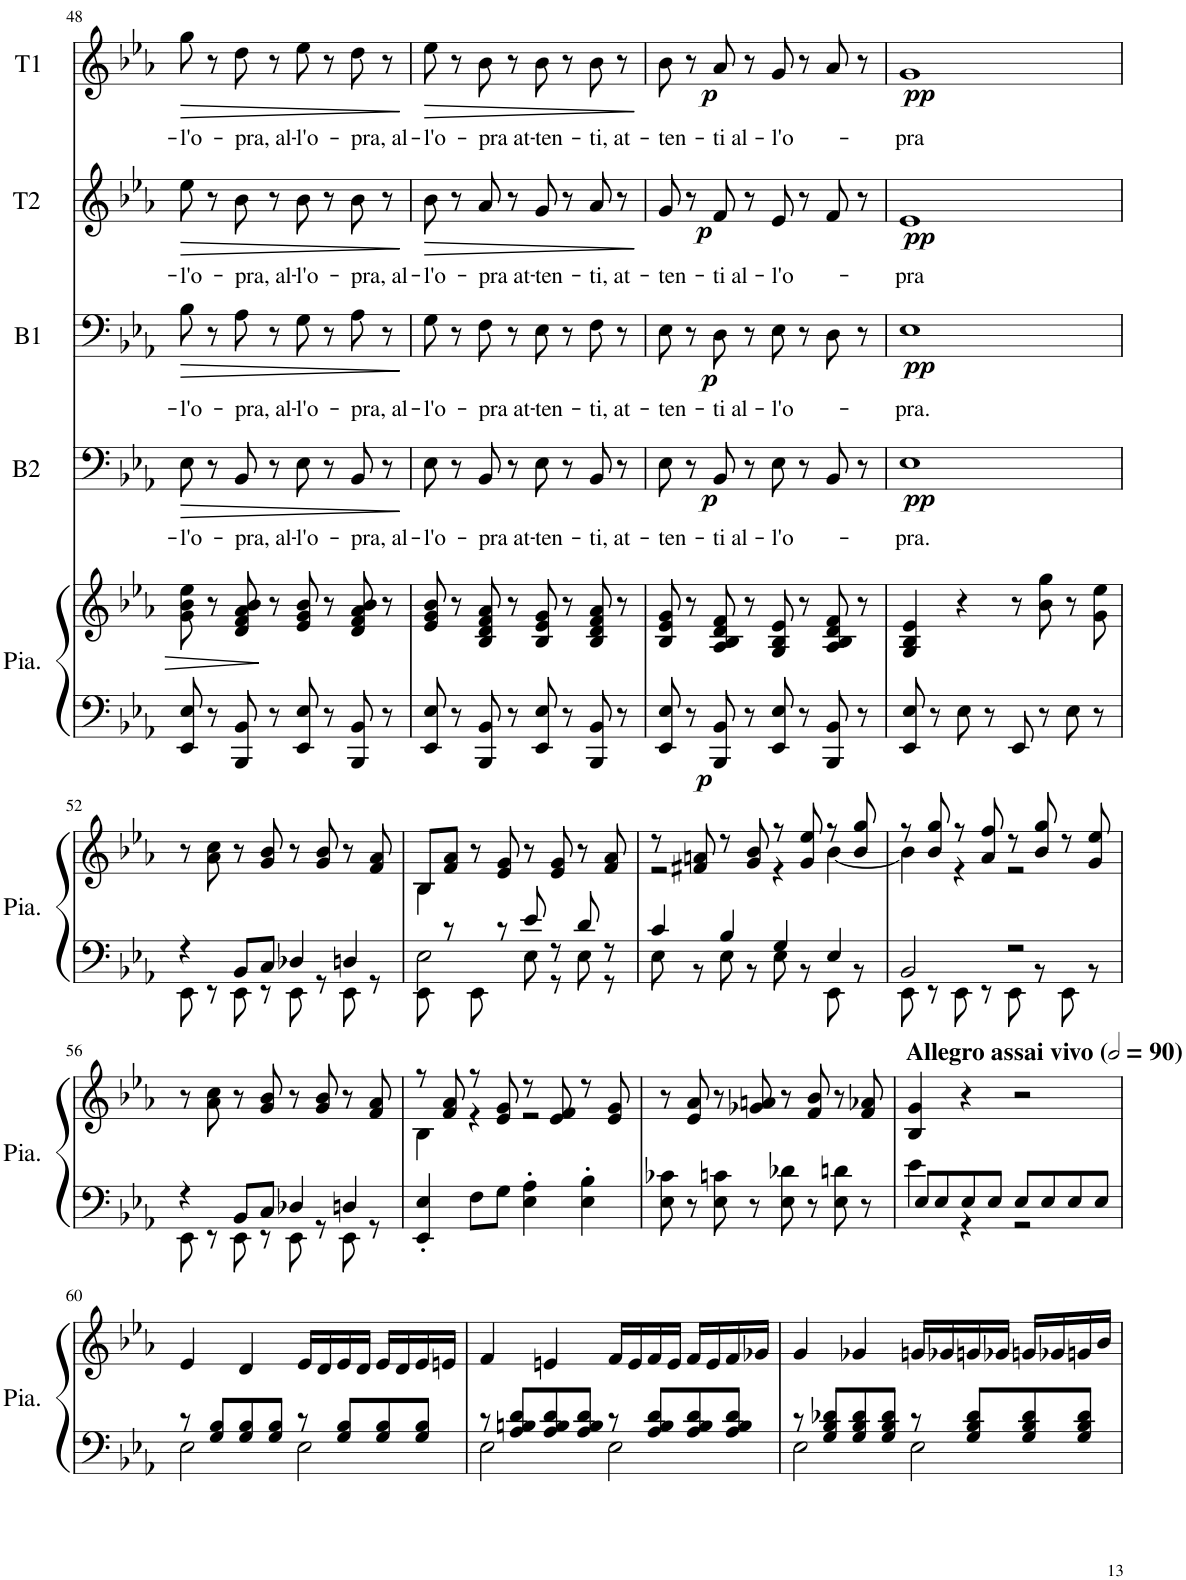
**kern	**kern	**dynam	**kern	**text	**dynam	**kern	**text	**dynam	**kern	**text	**dynam	**kern	**text	**dynam
*part5	*part5	*part5	*part4	*part4	*part4	*part3	*part3	*part3	*part2	*part2	*part2	*part1	*part1	*part1
*staff6	*staff5	*staff5/6	*staff4	*staff4	*staff4	*staff3	*staff3	*staff3	*staff2	*staff2	*staff2	*staff1	*staff1	*staff1
*I"Piano	*	*	*I"Basse 2	*	*	*I"Basse 1	*	*	*I"Ténor 2	*	*	*I"Ténor 1	*	*
*I'Pia.	*	*	*I'B2	*	*	*I'B1	*	*	*I'T2	*	*	*I'T1	*	*
!!LO:PB:g=z
*clefF4	*clefG2	*	*clefF4	*	*	*clefF4	*	*	*clefG2	*	*	*clefG2	*	*
*k[b-e-a-]	*k[b-e-a-]	*	*k[b-e-a-]	*	*	*k[b-e-a-]	*	*	*k[b-e-a-]	*	*	*k[b-e-a-]	*	*
*M4/4	*M4/4	*	*M4/4	*	*	*M4/4	*	*	*M4/4	*	*	*M4/4	*	*
=48	=48	=48	=48	=48	=48	=48	=48	=48	=48	=48	=48	=48	=48	=48
!	!	!	!	!LO:LY:b	!LO:HP:b	!	!LO:LY:b	!LO:HP:b	!	!LO:LY:b	!LO:HP:b	!	!LO:LY:b	!LO:HP:b
8EE-/ 8E-/	8g\ 8b-\ 8ee-\	.	8E-\	-l'o-	>	8B-\	-l'o-	>	8ee-\	-l'o-	>	8gg\	-l'o-	>
8r	8r	.	8r	.	.	8r	.	.	8r	.	.	8r	.	.
!	!	!	!	!LO:LY:b	!	!	!LO:LY:b	!	!	!LO:LY:b	!	!	!LO:LY:b	!
8BBB-/ 8BB-/	8d/ 8f/ 8a-/ 8b-/	.	8BB-/	-pra, al-	.	8A-\	-pra, al-	.	8b-\	-pra, al-	.	8dd\	-pra, al-	.
8r	8r	.	8r	.	.	8r	.	.	8r	.	.	8r	.	.
!	!	!	!	!LO:LY:b	!	!	!LO:LY:b	!	!	!LO:LY:b	!	!	!LO:LY:b	!
8EE-/ 8E-/	8e-/ 8g/ 8b-/	.	8E-\	-l'o-	.	8G\	-l'o-	.	8b-\	-l'o-	.	8ee-\	-l'o-	.
8r	8r	.	8r	.	.	8r	.	.	8r	.	.	8r	.	.
!	!	!	!	!LO:LY:b	!	!	!LO:LY:b	!	!	!LO:LY:b	!	!	!LO:LY:b	!
8BBB-/ 8BB-/	8d/ 8f/ 8a-/ 8b-/	.	8BB-/	-pra, al-	.	8A-\	-pra, al-	.	8b-\	-pra, al-	.	8dd\	-pra, al-	.
8r	8r	.	8r	.	.	8r	.	.	8r	.	.	8r	.	.
.	.	.	.	.	]	.	.	]	.	.	]	.	.	]
=49	=49	=49	=49	=49	=49	=49	=49	=49	=49	=49	=49	=49	=49	=49
!	!	!	!	!LO:LY:b	!	!	!LO:LY:b	!	!	!LO:LY:b	!LO:HP:b	!	!LO:LY:b	!LO:HP:b
8EE-/ 8E-/	8e-/ 8g/ 8b-/	.	8E-\	-l'o-	.	8G\	-l'o-	.	8b-\	-l'o-	>	8ee-\	-l'o-	>
8r	8r	.	8r	.	.	8r	.	.	8r	.	.	8r	.	.
!	!	!	!	!LO:LY:b	!	!	!LO:LY:b	!	!	!LO:LY:b	!	!	!LO:LY:b	!
8BBB-/ 8BB-/	8B-/ 8d/ 8f/ 8a-/	.	8BB-/	-pra at-	.	8F\	-pra at-	.	8a-/	-pra at-	.	8b-\	-pra at-	.
8r	8r	.	8r	.	.	8r	.	.	8r	.	.	8r	.	.
!	!	!	!	!LO:LY:b	!	!	!LO:LY:b	!	!	!LO:LY:b	!	!	!LO:LY:b	!
8EE-/ 8E-/	8B-/ 8e-/ 8g/	.	8E-\	-ten-	.	8E-\	-ten-	.	8g/	-ten-	.	8b-\	-ten-	.
8r	8r	.	8r	.	.	8r	.	.	8r	.	.	8r	.	.
!	!	!	!	!LO:LY:b	!	!	!LO:LY:b	!	!	!LO:LY:b	!	!	!LO:LY:b	!
8BBB-/ 8BB-/	8B-/ 8d/ 8f/ 8a-/	.	8BB-/	-ti, at-	.	8F\	-ti, at-	.	8a-/	-ti, at-	.	8b-\	-ti, at-	.
8r	8r	.	8r	.	.	8r	.	.	8r	.	.	8r	.	.
.	.	.	.	.	.	.	.	.	.	.	]	.	.	]
=50	=50	=50	=50	=50	=50	=50	=50	=50	=50	=50	=50	=50	=50	=50
!	!	!	!	!LO:LY:b	!	!	!LO:LY:b	!	!	!LO:LY:b	!	!	!LO:LY:b	!
8EE-/ 8E-/	8B-/ 8e-/ 8g/	.	8E-\	-ten-	.	8E-\	-ten-	.	8g/	-ten-	.	8b-\	-ten-	.
!	!	!LO:DY:b=2	!	!	!LO:DY:b	!	!	!LO:DY:b	!	!	!LO:DY:b	!	!	!LO:DY:b
8r	8r	p	8r	.	p	8r	.	p	8r	.	p	8r	.	p
!	!	!	!	!LO:LY:b	!	!	!LO:LY:b	!	!	!LO:LY:b	!	!	!LO:LY:b	!
8BBB-/ 8BB-/	8A-/ 8B-/ 8d/ 8f/	.	8BB-/	-ti al-	.	8D\	-ti al-	.	8f/	-ti al-	.	8a-/	-ti al-	.
8r	8r	.	8r	.	.	8r	.	.	8r	.	.	8r	.	.
!	!	!	!	!LO:LY:b	!	!	!LO:LY:b	!	!	!LO:LY:b	!	!	!LO:LY:b	!
8EE-/ 8E-/	8G/ 8B-/ 8e-/	.	8E-\	-l'o-	.	8E-\	-l'o-	.	8e-/	-l'o-	.	8g/	-l'o-	.
8r	8r	.	8r	.	.	8r	.	.	8r	.	.	8r	.	.
8BBB-/ 8BB-/	8A-/ 8B-/ 8d/ 8f/	.	8BB-/	.	.	8D\	.	.	8f/	.	.	8a-/	.	.
8r	8r	.	8r	.	.	8r	.	.	8r	.	.	8r	.	.
=51	=51	=51	=51	=51	=51	=51	=51	=51	=51	=51	=51	=51	=51	=51
!	!	!	!	!LO:LY:b	!LO:DY:b	!	!LO:LY:b	!LO:DY:b	!	!LO:LY:b	!LO:DY:b	!	!LO:LY:b	!LO:DY:b
8EE-/ 8E-/	4G/ 4B-/ 4e-/	.	1E-	-pra.	pp	1E-	-pra.	pp	1e-	-pra	pp	1g	-pra	pp
8r	.	.	.	.	.	.	.	.	.	.	.	.	.	.
8E-\	4r	.	.	.	.	.	.	.	.	.	.	.	.	.
8r	.	.	.	.	.	.	.	.	.	.	.	.	.	.
8EE-/	8r	.	.	.	.	.	.	.	.	.	.	.	.	.
8r	8b-\ 8gg\	.	.	.	.	.	.	.	.	.	.	.	.	.
8E-\	8r	.	.	.	.	.	.	.	.	.	.	.	.	.
8r	8g\ 8ee-\	.	.	.	.	.	.	.	.	.	.	.	.	.
!!LO:LB:g=z
=52	=52	=52	=52	=52	=52	=52	=52	=52	=52	=52	=52	=52	=52	=52
*^	*	*	*	*	*	*	*	*	*	*	*	*	*	*
4r	8EE-\	8r	.	1r	.	.	1r	.	.	1r	.	.	1r	.	.
.	8r	8a-\ 8cc\	.	.	.	.	.	.	.	.	.	.	.	.	.
8BB-/L	8EE-\	8r	.	.	.	.	.	.	.	.	.	.	.	.	.
8C/J	8r	8g/ 8b-/	.	.	.	.	.	.	.	.	.	.	.	.	.
4D-X/	8EE-\	8r	.	.	.	.	.	.	.	.	.	.	.	.	.
.	8r	8g/ 8b-/	.	.	.	.	.	.	.	.	.	.	.	.	.
4Dn/	8EE-\	8r	.	.	.	.	.	.	.	.	.	.	.	.	.
.	8r	8f/ 8a-/	.	.	.	.	.	.	.	.	.	.	.	.	.
=53	=53	=53	=53	=53	=53	=53	=53	=53	=53	=53	=53	=53	=53	=53	=53
*	*	*^	*	*	*	*	*	*	*	*	*	*	*	*	*
8EE-\	2E-\	8B-/L	4B-\	.	1r	.	.	1r	.	.	1r	.	.	1r	.	.
8r	.	8f/ 8a-/J	.	.	.	.	.	.	.	.	.	.	.	.	.	.
8EE-\	.	8r	2.ryy	.	.	.	.	.	.	.	.	.	.	.	.	.
8r	.	8e-/ 8g/	.	.	.	.	.	.	.	.	.	.	.	.	.	.
8e-/	8E-\	8r	.	.	.	.	.	.	.	.	.	.	.	.	.	.
8r	8r	8e-/ 8g/	.	.	.	.	.	.	.	.	.	.	.	.	.	.
8d/	8E-\	8r	.	.	.	.	.	.	.	.	.	.	.	.	.	.
8r	8r	8f/ 8a-/	.	.	.	.	.	.	.	.	.	.	.	.	.	.
=54	=54	=54	=54	=54	=54	=54	=54	=54	=54	=54	=54	=54	=54	=54	=54	=54
4c/	8E-\	8r	2r	.	1r	.	.	1r	.	.	1r	.	.	1r	.	.
.	8r	8f#X/ 8an/	.	.	.	.	.	.	.	.	.	.	.	.	.	.
4B-/	8E-\	8r	.	.	.	.	.	.	.	.	.	.	.	.	.	.
.	8r	8g/ 8b-/	.	.	.	.	.	.	.	.	.	.	.	.	.	.
4G/	8E-\	8r	4r	.	.	.	.	.	.	.	.	.	.	.	.	.
.	8r	8g/ 8ee-/	.	.	.	.	.	.	.	.	.	.	.	.	.	.
4E-/	8EE-\	8r	[4b-\	.	.	.	.	.	.	.	.	.	.	.	.	.
.	8r	8b-/ 8gg/	.	.	.	.	.	.	.	.	.	.	.	.	.	.
=55	=55	=55	=55	=55	=55	=55	=55	=55	=55	=55	=55	=55	=55	=55	=55	=55
2BB-/	8EE-\	8r	4b-\]	.	1r	.	.	1r	.	.	1r	.	.	1r	.	.
.	8r	8b-/ 8gg/	.	.	.	.	.	.	.	.	.	.	.	.	.	.
.	8EE-\	8r	4r	.	.	.	.	.	.	.	.	.	.	.	.	.
.	8r	8a-/ 8ff/	.	.	.	.	.	.	.	.	.	.	.	.	.	.
2r	8EE-\	8r	2r	.	.	.	.	.	.	.	.	.	.	.	.	.
.	8r	8b-/ 8gg/	.	.	.	.	.	.	.	.	.	.	.	.	.	.
.	8EE-\	8r	.	.	.	.	.	.	.	.	.	.	.	.	.	.
.	8r	8g/ 8ee-/	.	.	.	.	.	.	.	.	.	.	.	.	.	.
*	*	*v	*v	*	*	*	*	*	*	*	*	*	*	*	*	*
!!LO:LB:g=z
=56	=56	=56	=56	=56	=56	=56	=56	=56	=56	=56	=56	=56	=56	=56	=56
4r	8EE-\	8r	.	1r	.	.	1r	.	.	1r	.	.	1r	.	.
.	8r	8a-\ 8cc\	.	.	.	.	.	.	.	.	.	.	.	.	.
8BB-/L	8EE-\	8r	.	.	.	.	.	.	.	.	.	.	.	.	.
8C/J	8r	8g/ 8b-/	.	.	.	.	.	.	.	.	.	.	.	.	.
4D-X/	8EE-\	8r	.	.	.	.	.	.	.	.	.	.	.	.	.
.	8r	8g/ 8b-/	.	.	.	.	.	.	.	.	.	.	.	.	.
4Dn/	8EE-\	8r	.	.	.	.	.	.	.	.	.	.	.	.	.
.	8r	8f/ 8a-/	.	.	.	.	.	.	.	.	.	.	.	.	.
*v	*v	*	*	*	*	*	*	*	*	*	*	*	*	*	*
=57	=57	=57	=57	=57	=57	=57	=57	=57	=57	=57	=57	=57	=57	=57
*	*^	*	*	*	*	*	*	*	*	*	*	*	*	*
4EE-/' 4E-/'	8r	4B-\	.	1r	.	.	1r	.	.	1r	.	.	1r	.	.
.	8f/ 8a-/	.	.	.	.	.	.	.	.	.	.	.	.	.	.
8F\L	8r	4r	.	.	.	.	.	.	.	.	.	.	.	.	.
8G\J	8e-/ 8g/	.	.	.	.	.	.	.	.	.	.	.	.	.	.
4E-\' 4A-\'	8r	2r	.	.	.	.	.	.	.	.	.	.	.	.	.
.	8e-/ 8f/	.	.	.	.	.	.	.	.	.	.	.	.	.	.
4E-\' 4B-\'	8r	.	.	.	.	.	.	.	.	.	.	.	.	.	.
.	8e-/ 8g/	.	.	.	.	.	.	.	.	.	.	.	.	.	.
*	*v	*v	*	*	*	*	*	*	*	*	*	*	*	*	*
=58	=58	=58	=58	=58	=58	=58	=58	=58	=58	=58	=58	=58	=58	=58
8E-\ 8c-X\	8r	.	1r	.	.	1r	.	.	1r	.	.	1r	.	.
8r	8e-/ 8a-/	.	.	.	.	.	.	.	.	.	.	.	.	.
8E-\ 8cn\	8r	.	.	.	.	.	.	.	.	.	.	.	.	.
8r	8g-X/ 8an/	.	.	.	.	.	.	.	.	.	.	.	.	.
8E-\ 8d-X\	8r	.	.	.	.	.	.	.	.	.	.	.	.	.
8r	8f/ 8b-/	.	.	.	.	.	.	.	.	.	.	.	.	.
8E-\ 8dn\	8r	.	.	.	.	.	.	.	.	.	.	.	.	.
8r	8f/ 8a-X/	.	.	.	.	.	.	.	.	.	.	.	.	.
=59	=59	=59	=59	=59	=59	=59	=59	=59	=59	=59	=59	=59	=59	=59
*^	*	*	*	*	*	*	*	*	*	*	*	*	*	*
8E-/L	4e-\	4B-/ 4g/	.	1r	.	.	1r	.	.	1r	.	.	1r	.	.
8E-/	.	.	.	.	.	.	.	.	.	.	.	.	.	.	.
8E-/	4r	4r	.	.	.	.	.	.	.	.	.	.	.	.	.
8E-/J	.	.	.	.	.	.	.	.	.	.	.	.	.	.	.
8E-/L	2r	2r	.	.	.	.	.	.	.	.	.	.	.	.	.
8E-/	.	.	.	.	.	.	.	.	.	.	.	.	.	.	.
8E-/	.	.	.	.	.	.	.	.	.	.	.	.	.	.	.
8E-/J	.	.	.	.	.	.	.	.	.	.	.	.	.	.	.
!!LO:LB:g=z
=60	=60	=60	=60	=60	=60	=60	=60	=60	=60	=60	=60	=60	=60	=60	=60
8r	2E-\	4e-/	.	1r	.	.	1r	.	.	1r	.	.	1r	.	.
8G/ 8B-/L	.	.	.	.	.	.	.	.	.	.	.	.	.	.	.
8G/ 8B-/	.	4d/	.	.	.	.	.	.	.	.	.	.	.	.	.
8G/ 8B-/J	.	.	.	.	.	.	.	.	.	.	.	.	.	.	.
8r	2E-\	16e-/LL	.	.	.	.	.	.	.	.	.	.	.	.	.
.	.	16d/	.	.	.	.	.	.	.	.	.	.	.	.	.
8G/ 8B-/L	.	16e-/	.	.	.	.	.	.	.	.	.	.	.	.	.
.	.	16d/JJ	.	.	.	.	.	.	.	.	.	.	.	.	.
8G/ 8B-/	.	16e-/LL	.	.	.	.	.	.	.	.	.	.	.	.	.
.	.	16d/	.	.	.	.	.	.	.	.	.	.	.	.	.
8G/ 8B-/J	.	16e-/	.	.	.	.	.	.	.	.	.	.	.	.	.
.	.	16en/JJ	.	.	.	.	.	.	.	.	.	.	.	.	.
=61	=61	=61	=61	=61	=61	=61	=61	=61	=61	=61	=61	=61	=61	=61	=61
8r	2E-\	4f/	.	1r	.	.	1r	.	.	1r	.	.	1r	.	.
8A-/ 8Bn/ 8d/L	.	.	.	.	.	.	.	.	.	.	.	.	.	.	.
8A-/ 8B/ 8d/	.	4en/	.	.	.	.	.	.	.	.	.	.	.	.	.
8A-/ 8B/ 8d/J	.	.	.	.	.	.	.	.	.	.	.	.	.	.	.
8r	2E-\	16f/LL	.	.	.	.	.	.	.	.	.	.	.	.	.
.	.	16e/	.	.	.	.	.	.	.	.	.	.	.	.	.
8A-/ 8B/ 8d/L	.	16f/	.	.	.	.	.	.	.	.	.	.	.	.	.
.	.	16e/JJ	.	.	.	.	.	.	.	.	.	.	.	.	.
8A-/ 8B/ 8d/	.	16f/LL	.	.	.	.	.	.	.	.	.	.	.	.	.
.	.	16e/	.	.	.	.	.	.	.	.	.	.	.	.	.
8A-/ 8B/ 8d/J	.	16f/	.	.	.	.	.	.	.	.	.	.	.	.	.
.	.	16g-X/JJ	.	.	.	.	.	.	.	.	.	.	.	.	.
=62	=62	=62	=62	=62	=62	=62	=62	=62	=62	=62	=62	=62	=62	=62	=62
8r	2E-\	4g/	.	1r	.	.	1r	.	.	1r	.	.	1r	.	.
8G/ 8B-/ 8d-X/L	.	.	.	.	.	.	.	.	.	.	.	.	.	.	.
8G/ 8B-/ 8d-/	.	4g-X/	.	.	.	.	.	.	.	.	.	.	.	.	.
8G/ 8B-/ 8d-/J	.	.	.	.	.	.	.	.	.	.	.	.	.	.	.
8r	2E-\	16gn/LL	.	.	.	.	.	.	.	.	.	.	.	.	.
.	.	16g-X/	.	.	.	.	.	.	.	.	.	.	.	.	.
8G/ 8B-/ 8d-/L	.	16gn/	.	.	.	.	.	.	.	.	.	.	.	.	.
.	.	16g-X/JJ	.	.	.	.	.	.	.	.	.	.	.	.	.
8G/ 8B-/ 8d-/	.	16gn/LL	.	.	.	.	.	.	.	.	.	.	.	.	.
.	.	16g-X/	.	.	.	.	.	.	.	.	.	.	.	.	.
8G/ 8B-/ 8d-/J	.	16gn/	.	.	.	.	.	.	.	.	.	.	.	.	.
.	.	16b-/JJ	.	.	.	.	.	.	.	.	.	.	.	.	.
*v	*v	*	*	*	*	*	*	*	*	*	*	*	*	*	*
=	=	=	=	=	=	=	=	=	=	=	=	=	=	=
*-	*-	*-	*-	*-	*-	*-	*-	*-	*-	*-	*-	*-	*-	*-
